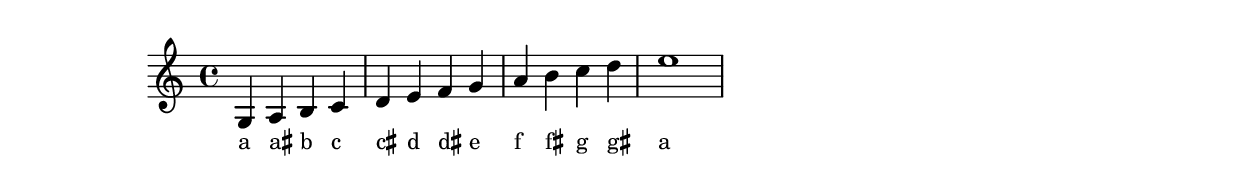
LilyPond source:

%% Do not edit this file; it is automatically
%% generated from LSR http://lsr.dsi.unimi.it
%% This file is in the public domain.
\version "2.13.29"

\header {
  lsrtags = "pitches"

  texidoc = "
@code{staffLineLayoutFunction} is used to change the position of notes.
This snippet shows setting its value to @code{ly:pitch-semitones} in
order to produce a chromatic scale with the distance between each space
and line of the stave equal to one semitone.

"
  doctitle = "Changing the interval of lines on the stave"
} % begin verbatim

scale = \relative c' {
  a4 ais b c
  cis4 d dis e
  f4 fis g gis
  a1
}

\new Staff \with {
  \remove "Accidental_engraver"
  staffLineLayoutFunction = #ly:pitch-semitones
}
{
  <<
    \scale
    \context NoteNames {
      \set printOctaveNames = ##f
      \scale
    }
  >>
}

